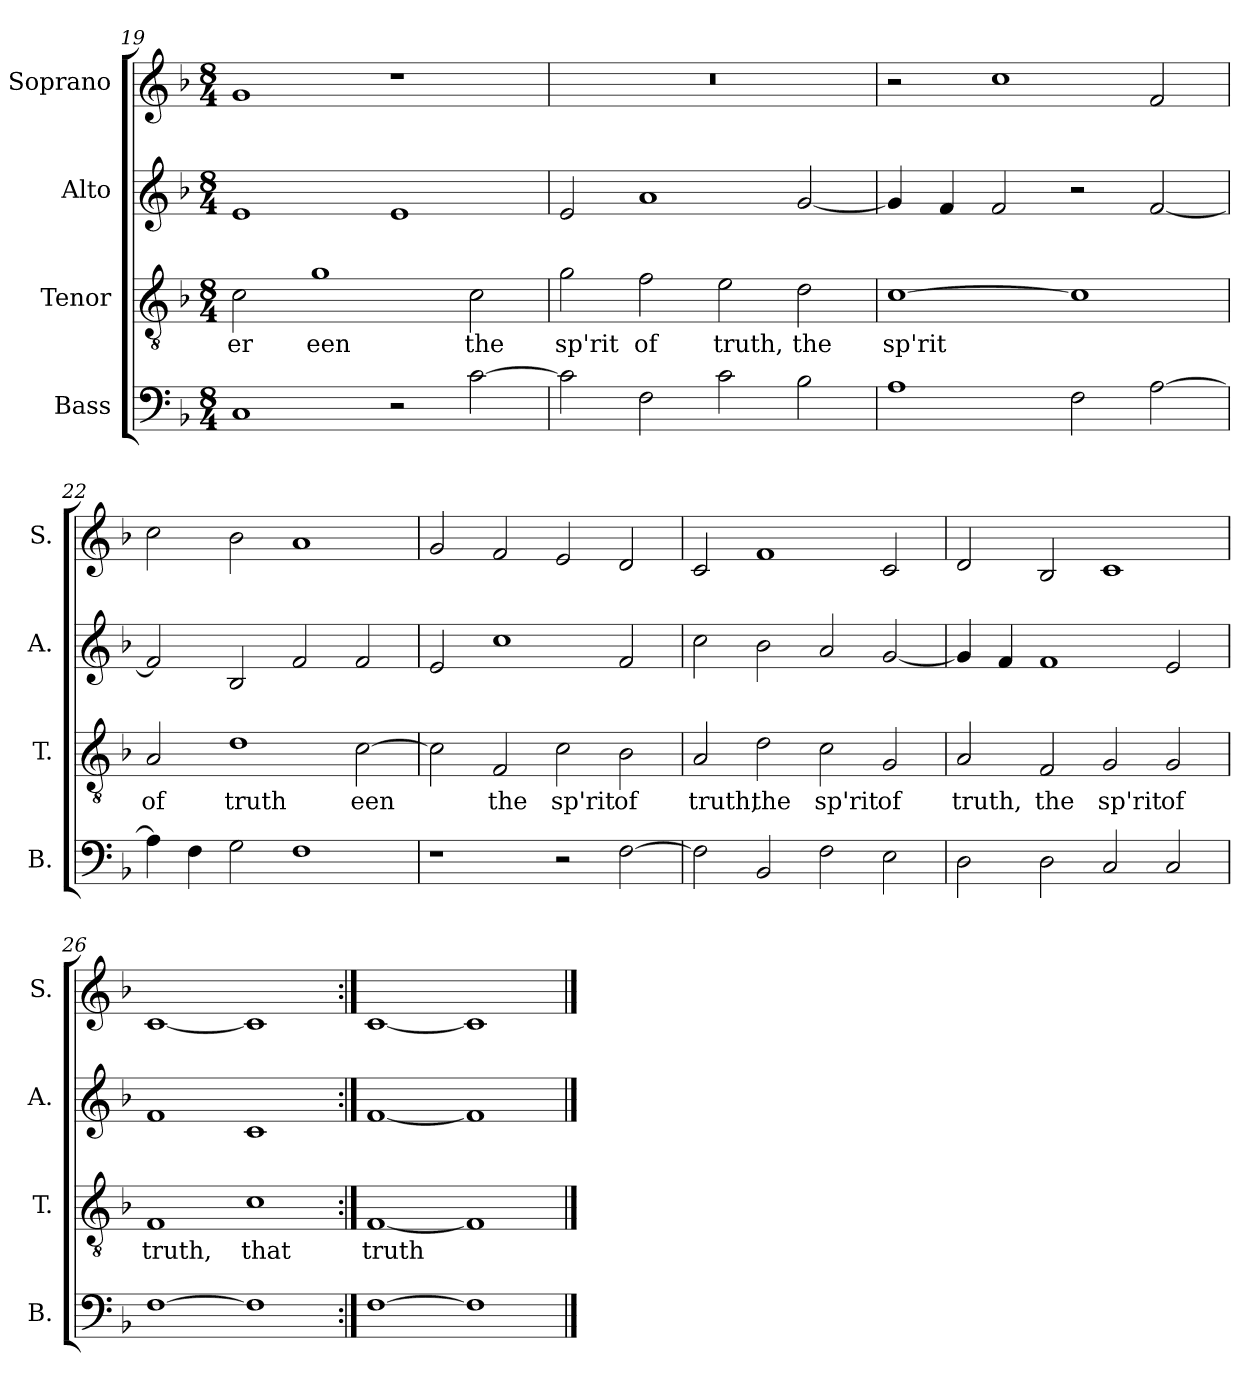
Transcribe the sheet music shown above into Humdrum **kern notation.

**kern	**kern	**text	**kern	**kern
*part4	*part3	*part3	*part2	*part1
*staff4	*staff3	*staff3	*staff2	*staff1
*I"Bass	*I"Tenor	*	*I"Alto	*I"Soprano
*I'B.	*I'T.	*	*I'A.	*I'S.
*clefF4	*clefGv2	*	*clefG2	*clefG2
*k[b-]	*k[b-]	*	*k[b-]	*k[b-]
*M8/4	*M8/4	*	*M8/4	*M8/4
=19	=19	=19	=19	=19
!	!	!LO:LY:b	!	!
1C	2c\	-er	1e	1g
!	!	!LO:LY:b	!	!
.	1g	een	.	.
2r	.	.	1e	1r
!	!	!LO:LY:b	!	!
[2c\	2c\	the	.	.
=20	=20	=20	=20	=20
!	!	!LO:LY:b	!	!
2c\]	2g\	sp'rit	2e/	0r
!	!	!LO:LY:b	!	!
2F\	2f\	of	1a	.
!	!	!LO:LY:b	!	!
2c\	2e\	truth,	.	.
!	!	!LO:LY:b	!	!
2B-\	2d\	the	[2g/	.
=21	=21	=21	=21	=21
!	!	!LO:LY:b	!	!
1A	[1c	sp'rit	4g/]	2r
.	.	.	4f/	.
.	.	.	2f/	1cc
2F\	1c]	.	2r	.
[2A\	.	.	[2f/	2f/
!!LO:LB:g=z
=22	=22	=22	=22	=22
!	!	!LO:LY:b	!	!
4A\]	2A/	of	2f/]	2cc\
4F\	.	.	.	.
!	!	!LO:LY:b	!	!
2G\	1d	truth	2B-/	2b-\
1F	.	.	2f/	1a
!	!	!LO:LY:b	!	!
.	[2c\	een	2f/	.
=23	=23	=23	=23	=23
1r	2c\]	.	2e/	2g/
!	!	!LO:LY:b	!	!
.	2F/	the	1cc	2f/
!	!	!LO:LY:b	!	!
2r	2c\	sp'rit	.	2e/
!	!	!LO:LY:b	!	!
[2F\	2B-\	of	2f/	2d/
=24	=24	=24	=24	=24
!	!	!LO:LY:b	!	!
2F\]	2A/	truth,	2cc\	2c/
!	!	!LO:LY:b	!	!
2BB-/	2d\	the	2b-\	1f
!	!	!LO:LY:b	!	!
2F\	2c\	sp'rit	2a/	.
!	!	!LO:LY:b	!	!
2E\	2G/	of	[2g/	2c/
!!LO:PB:g=z
=25	=25	=25	=25	=25
!	!	!LO:LY:b	!	!
2D\	2A/	truth,	4g/]	2d/
.	.	.	4f/	.
!	!	!LO:LY:b	!	!
2D\	2F/	the	1f	2B-/
!	!	!LO:LY:b	!	!
2C/	2G/	sp'rit	.	1c
!	!	!LO:LY:b	!	!
2C/	2G/	of	2e/	.
=26	=26	=26	=26	=26
!	!	!LO:LY:b	!	!
[1F	1F	truth,	1f	[1c
!	!	!LO:LY:b	!	!
1F]	1c	that	1c	1c]
=27:|!	=27:|!	=27:|!	=27:|!	=27:|!
!	!	!LO:LY:b	!	!
[1F	[1F	truth	[1f	[1c
1F]	1F]	.	1f]	1c]
==	==	==	==	==
*-	*-	*-	*-	*-
